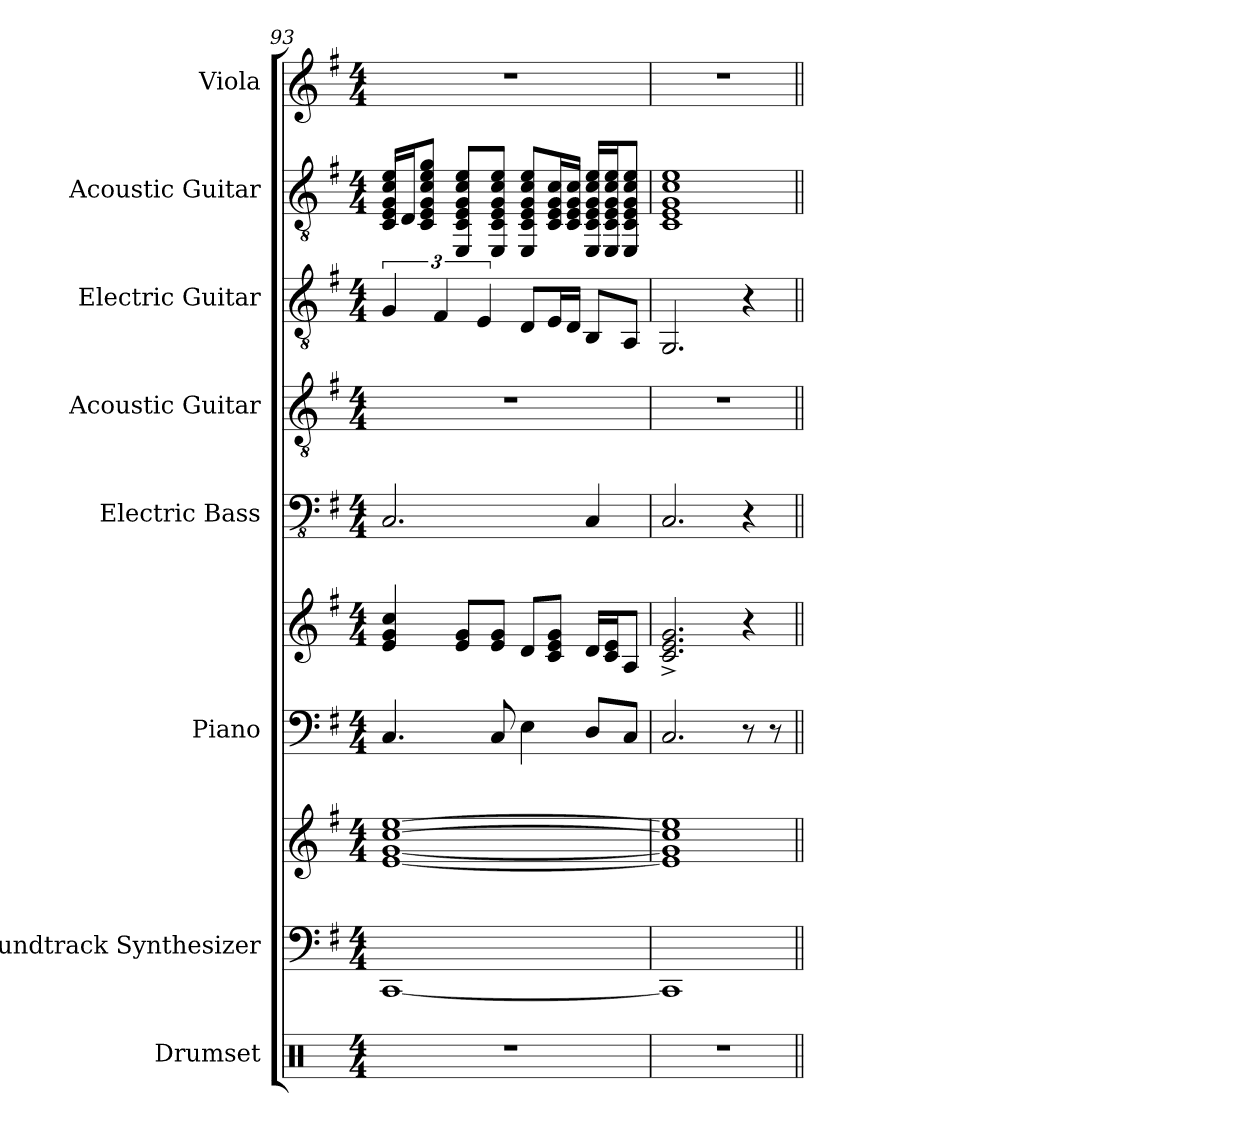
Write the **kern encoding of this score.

**kern	**kern	**kern	**kern	**kern	**kern	**kern	**kern	**kern	**kern
*part8	*part7	*part7	*part6	*part6	*part5	*part4	*part3	*part2	*part1
*staff10	*staff9	*staff8	*staff7	*staff6	*staff5	*staff4	*staff3	*staff2	*staff1
*I"Drumset	*I"Soundtrack Synthesizer	*	*I"Piano	*	*I"Electric Bass	*I"Acoustic Guitar	*I"Electric Guitar	*I"Acoustic Guitar	*I"Viola
*I'Drs.	*I'Synth.	*	*I'Pno.	*	*I'El. B.	*I'Guit.	*I'El. Guit.	*I'Guit.	*I'Vla.
*clefX	*clefF4	*clefG2	*clefF4	*clefG2	*clefFv4	*clefGv2	*clefGv2	*clefGv2	*clefG2
*k[]	*k[f#]	*k[f#]	*k[f#]	*k[f#]	*k[f#]	*k[f#]	*k[f#]	*k[f#]	*k[f#]
*M4/4	*M4/4	*M4/4	*M4/4	*M4/4	*M4/4	*M4/4	*M4/4	*M4/4	*M4/4
=93	=93	=93	=93	=93	=93	=93	=93	=93	=93
1r	[1CC	[1e [1g [1cc [1ee	4.C/	4e/ 4g/ 4cc/	2.CC/	1r	6G/	16C/ 16E/ 16G/ 16c/ 16e/LL	1r
.	.	.	.	.	.	.	.	16D/J	.
.	.	.	.	.	.	.	.	8C/ 8E/ 8G/ 8c/ 8e/ 8g/J	.
.	.	.	.	.	.	.	6F#/	.	.
.	.	.	.	8e/ 8g/L	.	.	.	8EE/ 8C/ 8E/ 8G/ 8c/ 8e/L	.
.	.	.	.	.	.	.	6E/	.	.
.	.	.	8C/	8e/ 8g/J	.	.	.	8EE/ 8C/ 8E/ 8G/ 8c/ 8e/J	.
.	.	.	4E\	8d/L	.	.	8D/L	8EE/ 8C/ 8E/ 8G/ 8c/ 8e/L	.
.	.	.	.	8c/ 8e/ 8g/J	.	.	16E/L	16C/ 16E/ 16G/ 16c/L	.
.	.	.	.	.	.	.	16D/JJ	16C/ 16E/ 16G/ 16c/JJ	.
.	.	.	8D/L	16d/LL	4CC/	.	8BB/L	16EE/ 16C/ 16E/ 16G/ 16c/ 16e/LL	.
.	.	.	.	16c/ 16e/J	.	.	.	16EE/ 16C/ 16E/ 16G/ 16c/ 16e/J	.
.	.	.	8C/J	8A/J	.	.	8AA/J	8EE/ 8C/ 8E/ 8G/ 8c/ 8e/J	.
=94	=94	=94	=94	=94	=94	=94	=94	=94	=94
1r	1CC]	1e] 1g] 1cc] 1ee]	2.C/	2.c/^ 2.e/^ 2.g/^	2.CC/	1r	2.GG/	1C 1E 1G 1c 1e	1r
.	.	.	8r	4r	4r	.	4r	.	.
.	.	.	8r	.	.	.	.	.	.
=||	=||	=||	=||	=||	=||	=||	=||	=||	=||
*-	*-	*-	*-	*-	*-	*-	*-	*-	*-
